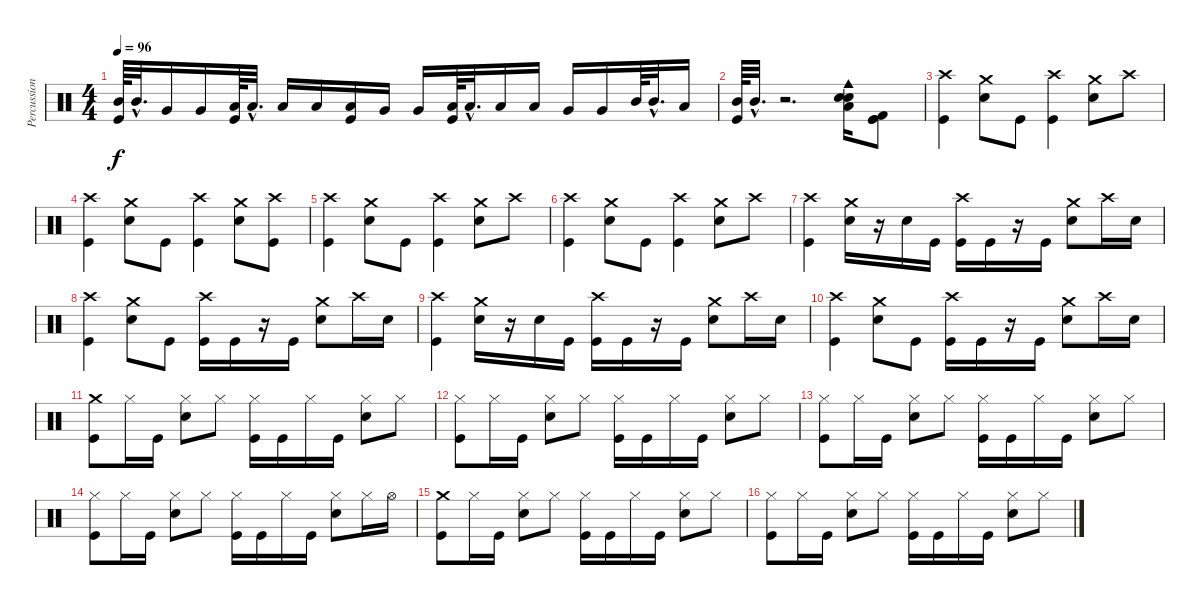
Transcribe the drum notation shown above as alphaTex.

\track ("Percussion" "Percussion") {instrument percussion}
\staff {score}
\articulation defaults
\ts (4 4)
\tempo 96
\clef neutral
\ks c
("Mid Tom (hit)" "Kick (hit)").64{dy f volume 10} "Mid Tom (hit)"{hac}.32{d} "Very Low Tom (hit)".16 "Very Low Tom (hit)".16 ("Low Tom (hit)" "Kick (hit)").64 "Low Tom (hit)"{hac}.32{d} "Low Floor Tom (hit)".16 "Low Floor Tom (hit)".16 ("Low Tom (hit)" "Kick (hit)").16 "Very Low Tom (hit)".16 "Very Low Tom (hit)".16 ("Low Tom (hit)" "Kick (hit)").64 "Low Tom (hit)"{hac}.32{d} "Low Floor Tom (hit)".16 "Low Floor Tom (hit)".16 "Very Low Tom (hit)".16 "Very Low Tom (hit)".16 "Mid Tom (hit)".64 "Mid Tom (hit)"{hac}.32{d} "Low Tom (hit)".16 |
("Mid Tom (hit)" "Kick (hit)").64{volume 10} "Mid Tom (hit)"{hac}.32{d} r.2{d} ("Snare (hit) 2" "Low Tom (hit)" "Electric Snare (hit)" "Cowbell medium (hit)").16 ("Kick (hit) 2" "Kick (hit)" "Kick (hit)").8 |
("Crash high (hit)" "Kick (hit)").4{volume 13} ("Crash medium (hit)" "Snare (hit) 2").8 "Kick (hit)".8 ("Crash high (hit)" "Kick (hit)").4 ("Crash medium (hit)" "Snare (hit) 2").8 "Crash high (hit)".8 |
("Crash high (hit)" "Kick (hit)").4 ("Crash medium (hit)" "Snare (hit) 2").8 "Kick (hit)".8 ("Crash high (hit)" "Kick (hit)").4 ("Crash medium (hit)" "Snare (hit) 2").8 ("Crash high (hit)" "Kick (hit)").8 |
("Crash high (hit)" "Kick (hit)").4 ("Crash medium (hit)" "Snare (hit) 2").8 "Kick (hit)".8 ("Crash high (hit)" "Kick (hit)").4 ("Crash medium (hit)" "Snare (hit) 2").8 "Crash high (hit)".8 |
("Crash high (hit)" "Kick (hit)").4 ("Crash medium (hit)" "Snare (hit) 2").8 "Kick (hit)".8 ("Crash high (hit)" "Kick (hit)").4 ("Crash medium (hit)" "Snare (hit) 2").8 "Crash high (hit)".8 |
("Crash high (hit)" "Kick (hit)").4 ("Crash medium (hit)" "Snare (hit) 2").16 r.16 "Snare (hit) 2".16 "Kick (hit)".16 ("Crash high (hit)" "Kick (hit)").16 "Kick (hit)".16 r.16 "Kick (hit)".16 ("Crash medium (hit)" "Snare (hit) 2").8 "Crash high (hit)".16 "Snare (hit) 2".16 |
("Crash high (hit)" "Kick (hit)").4 ("Crash medium (hit)" "Snare (hit) 2").8 "Kick (hit)".8 ("Crash high (hit)" "Kick (hit)").16 "Kick (hit)".16 r.16 "Kick (hit)".16 ("Crash medium (hit)" "Snare (hit) 2").8 "Crash high (hit)".16 "Snare (hit) 2".16 |
("Crash high (hit)" "Kick (hit)").4 ("Crash medium (hit)" "Snare (hit) 2").16 r.16 "Snare (hit) 2".16 "Kick (hit)".16 ("Crash high (hit)" "Kick (hit)").16 "Kick (hit)".16 r.16 "Kick (hit)".16 ("Crash medium (hit)" "Snare (hit) 2").8 "Crash high (hit)".16 "Snare (hit) 2".16 |
("Crash high (hit)" "Kick (hit)").4 ("Crash medium (hit)" "Snare (hit) 2").8 "Kick (hit)".8 ("Crash high (hit)" "Kick (hit)").16 "Kick (hit)".16 r.16 "Kick (hit)".16 ("Crash medium (hit)" "Snare (hit) 2").8 "Crash high (hit)".16 "Snare (hit) 2".16 |
("Crash medium (hit)" "Kick (hit)").8 "Hi-Hat (closed)".16 "Kick (hit)".16 ("Hi-Hat (closed)" "Snare (hit) 2").8 "Hi-Hat (closed)".8 ("Hi-Hat (closed)" "Kick (hit)").16 "Kick (hit)".16 "Hi-Hat (closed)".16 "Kick (hit)".16 ("Hi-Hat (closed)" "Snare (hit) 2").8 "Hi-Hat (closed)".8 |
("Hi-Hat (closed)" "Kick (hit)").8 "Hi-Hat (closed)".16 "Kick (hit)".16 ("Hi-Hat (closed)" "Snare (hit) 2").8 "Hi-Hat (closed)".8 ("Hi-Hat (closed)" "Kick (hit)").16 "Kick (hit)".16 "Hi-Hat (closed)".16 "Kick (hit)".16 ("Hi-Hat (closed)" "Snare (hit) 2").8 "Hi-Hat (closed)".8 |
("Hi-Hat (closed)" "Kick (hit)").8 "Hi-Hat (closed)".16 "Kick (hit)".16 ("Hi-Hat (closed)" "Snare (hit) 2").8 "Hi-Hat (closed)".8 ("Hi-Hat (closed)" "Kick (hit)").16 "Kick (hit)".16 "Hi-Hat (closed)".16 "Kick (hit)".16 ("Hi-Hat (closed)" "Snare (hit) 2").8 "Hi-Hat (closed)".8 |
("Hi-Hat (closed)" "Kick (hit)").8 "Hi-Hat (closed)".16 "Kick (hit)".16 ("Hi-Hat (closed)" "Snare (hit) 2").8 "Hi-Hat (closed)".8 ("Hi-Hat (closed)" "Kick (hit)").16 "Kick (hit)".16 "Hi-Hat (closed)".16 "Kick (hit)".16 ("Hi-Hat (closed)" "Snare (hit) 2").8 "Hi-Hat (closed)".16 "Hi-Hat (open)".16 |
("Crash medium (hit)" "Kick (hit)").8 "Hi-Hat (closed)".16 "Kick (hit)".16 ("Hi-Hat (closed)" "Snare (hit) 2").8 "Hi-Hat (closed)".8 ("Hi-Hat (closed)" "Kick (hit)").16 "Kick (hit)".16 "Hi-Hat (closed)".16 "Kick (hit)".16 ("Hi-Hat (closed)" "Snare (hit) 2").8 "Hi-Hat (closed)".8 |
("Hi-Hat (closed)" "Kick (hit)").8 "Hi-Hat (closed)".16 "Kick (hit)".16 ("Hi-Hat (closed)" "Snare (hit) 2").8 "Hi-Hat (closed)".8 ("Hi-Hat (closed)" "Kick (hit)").16 "Kick (hit)".16 "Hi-Hat (closed)".16 "Kick (hit)".16 ("Hi-Hat (closed)" "Snare (hit) 2").8 "Hi-Hat (closed)".8
